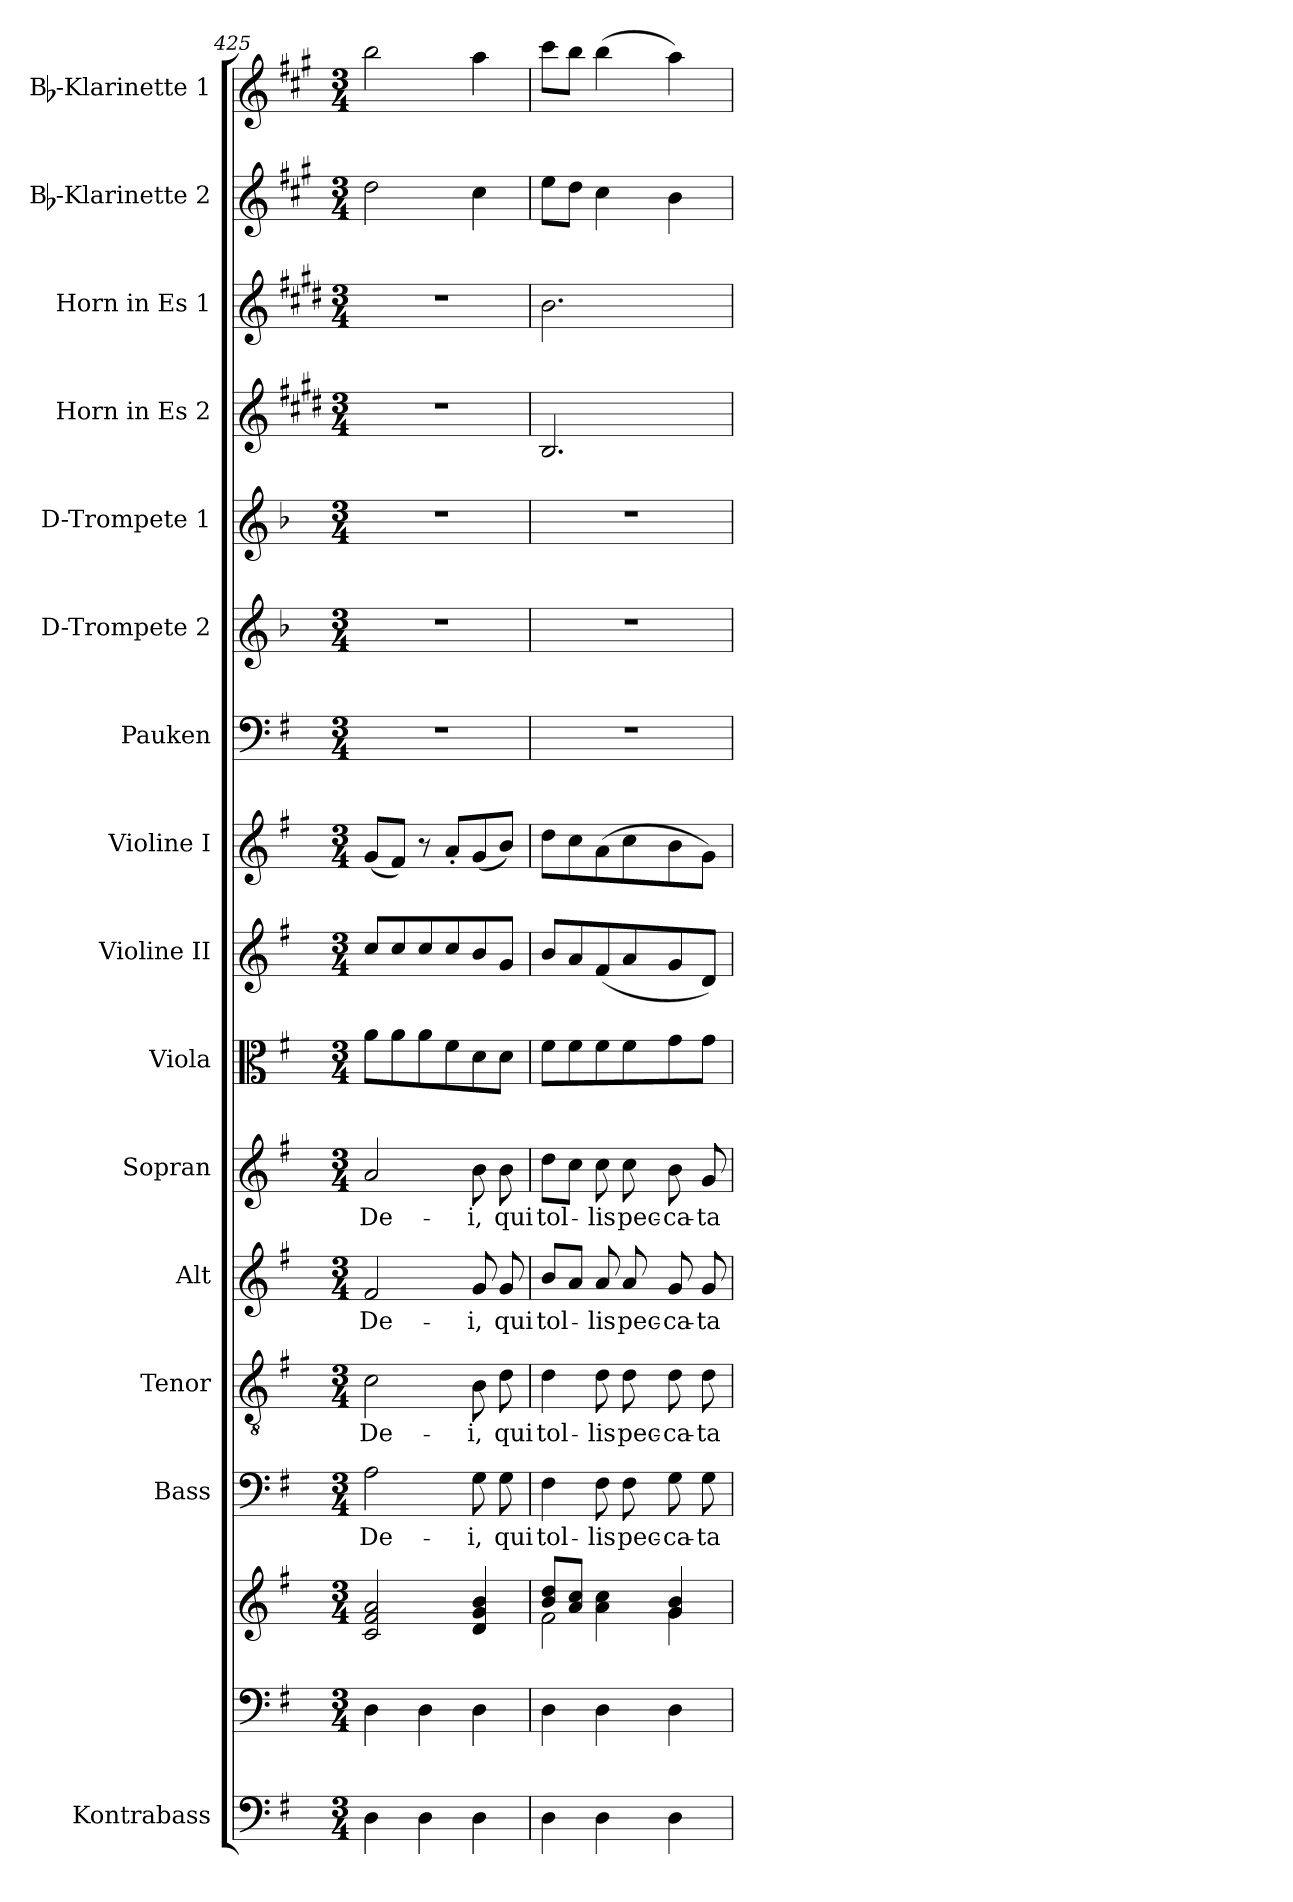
**kern	**kern	**kern	**kern	**text	**kern	**text	**kern	**text	**kern	**text	**kern	**kern	**kern	**kern	**kern	**kern	**kern	**kern	**kern	**kern
*part16	*part15	*part15	*part14	*part14	*part13	*part13	*part12	*part12	*part11	*part11	*part10	*part9	*part8	*part7	*part6	*part5	*part4	*part3	*part2	*part1
*staff17	*staff16	*staff15	*staff14	*staff14	*staff13	*staff13	*staff12	*staff12	*staff11	*staff11	*staff10	*staff9	*staff8	*staff7	*staff6	*staff5	*staff4	*staff3	*staff2	*staff1
*I"Kontrabass	*	*	*I"Bass	*	*I"Tenor	*	*I"Alt	*	*I"Sopran	*	*I"Viola	*I"Violine II	*I"Violine I	*I"Pauken	*I"D-Trompete 2	*I"D-Trompete 1	*I"Horn in Es 2	*I"Horn in Es 1	*I"Bb-Klarinette 2	*I"Bb-Klarinette 1
*I'Kb.	*	*	*I'B.	*	*I'T.	*	*I'A.	*	*I'S.	*	*I'Vla.	*I'Vl. II	*I'Vl. I	*I'Pk.	*I'D Trp. 2	*I'D Trp. 1	*	*	*I'Bb Kl. 2	*I'Bb Kl. 1
*clefF4	*clefF4	*clefG2	*clefF4	*	*clefGv2	*	*clefG2	*	*clefG2	*	*clefC3	*clefG2	*clefG2	*clefF4	*clefG2	*clefG2	*clefG2	*clefG2	*clefG2	*clefG2
*ITrd7c12	*	*	*	*	*	*	*	*	*	*	*	*	*	*	*ITrd-1c-2	*ITrd-1c-2	*ITrd5c9	*ITrd5c9	*ITrd1c2	*ITrd1c2
*k[f#]	*k[f#]	*k[f#]	*k[f#]	*	*k[f#]	*	*k[f#]	*	*k[f#]	*	*k[f#]	*k[f#]	*k[f#]	*k[f#]	*k[f#]	*k[f#]	*k[f#]	*k[f#]	*k[f#]	*k[f#]
*G:	*G:	*G:	*G:	*	*G:	*	*G:	*	*G:	*	*G:	*G:	*G:	*G:	*G:	*G:	*G:	*G:	*G:	*G:
*M3/4	*M3/4	*M3/4	*M3/4	*	*M3/4	*	*M3/4	*	*M3/4	*	*M3/4	*M3/4	*M3/4	*M3/4	*M3/4	*M3/4	*M3/4	*M3/4	*M3/4	*M3/4
=425	=425	=425	=425	=425	=425	=425	=425	=425	=425	=425	=425	=425	=425	=425	=425	=425	=425	=425	=425	=425
!	!	!	!	!LO:LY:b	!	!LO:LY:b	!	!LO:LY:b	!	!LO:LY:b	!	!	!	!	!	!	!	!	!	!
4DD\	4D\	2c/ 2f#/ 2a/	2A\	De-	2c\	De-	2f#/	De-	2a/	De-	8a\L	8cc/L	(<8g/L	2.r	2.r	2.r	2.r	2.r	2cc\	2aa\
.	.	.	.	.	.	.	.	.	.	.	8a\	8cc/	8f#/J)	.	.	.	.	.	.	.
4DD\	4D\	.	.	.	.	.	.	.	.	.	8a\	8cc/	8r	.	.	.	.	.	.	.
.	.	.	.	.	.	.	.	.	.	.	8f#\	8cc/	8a'</L	.	.	.	.	.	.	.
!	!	!	!	!LO:LY:b	!	!LO:LY:b	!	!LO:LY:b	!	!LO:LY:b	!	!	!	!	!	!	!	!	!	!
4DD\	4D\	4d/ 4g/ 4b/	8G\	-i,	8B\	-i,	8g/	-i,	8b\	-i,	8d\	8b/	(<8g/	.	.	.	.	.	4b\	4gg\
!	!	!	!	!LO:LY:b	!	!LO:LY:b	!	!LO:LY:b	!	!LO:LY:b	!	!	!	!	!	!	!	!	!	!
.	.	.	8G\	qui	8d\	qui	8g/	qui	8b\	qui	8d\J	8g/J	8b/J)	.	.	.	.	.	.	.
=426	=426	=426	=426	=426	=426	=426	=426	=426	=426	=426	=426	=426	=426	=426	=426	=426	=426	=426	=426	=426
*	*	*^	*	*	*	*	*	*	*	*	*	*	*	*	*	*	*	*	*	*
!	!	!	!	!	!LO:LY:b	!	!LO:LY:b	!	!LO:LY:b	!	!LO:LY:b	!	!	!	!	!	!	!	!	!	!
4DD\	4D\	8b/ 8dd/L	2f#\	4F#\	tol-	4d\	tol-	8b/L	tol-	8dd\L	tol-	8f#\L	8b/L	8dd\L	2.r	2.r	2.r	2.D/	2.d\	8dd\L	8bb\L
.	.	8a/ 8cc/J	.	.	.	.	.	8a/J	.	8cc\J	.	8f#\	8a/	8cc\	.	.	.	.	.	8cc\J	8aa\J
!	!	!	!	!	!LO:LY:b	!	!LO:LY:b	!	!LO:LY:b	!	!LO:LY:b	!	!	!	!	!	!	!	!	!	!
4DD\	4D\	4a\ 4cc\	.	8F#\	-lis	8d\	-lis	8a/	-lis	8cc\	-lis	8f#\	(<8f#/	(>8a\	.	.	.	.	.	4b\	(>4aa\
!	!	!	!	!	!LO:LY:b	!	!LO:LY:b	!	!LO:LY:b	!	!LO:LY:b	!	!	!	!	!	!	!	!	!	!
.	.	.	.	8F#\	pec-	8d\	pec-	8a/	pec-	8cc\	pec-	8f#\	8a/	8cc\	.	.	.	.	.	.	.
!	!	!	!	!	!LO:LY:b	!	!LO:LY:b	!	!LO:LY:b	!	!LO:LY:b	!	!	!	!	!	!	!	!	!	!
4DD\	4D\	4g/ 4b/	4g\	8G\	-ca-	8d\	-ca-	8g/	-ca-	8b\	-ca-	8g\	8g/	8b\	.	.	.	.	.	4a\	4gg\)
!	!	!	!	!	!LO:LY:b	!	!LO:LY:b	!	!LO:LY:b	!	!LO:LY:b	!	!	!	!	!	!	!	!	!	!
.	.	.	.	8G\	-ta	8d\	-ta	8g/	-ta	8g/	-ta	8g\J	8d/J)	8g\J)	.	.	.	.	.	.	.
*	*	*v	*v	*	*	*	*	*	*	*	*	*	*	*	*	*	*	*	*	*	*
=	=	=	=	=	=	=	=	=	=	=	=	=	=	=	=	=	=	=	=	=
*-	*-	*-	*-	*-	*-	*-	*-	*-	*-	*-	*-	*-	*-	*-	*-	*-	*-	*-	*-	*-
